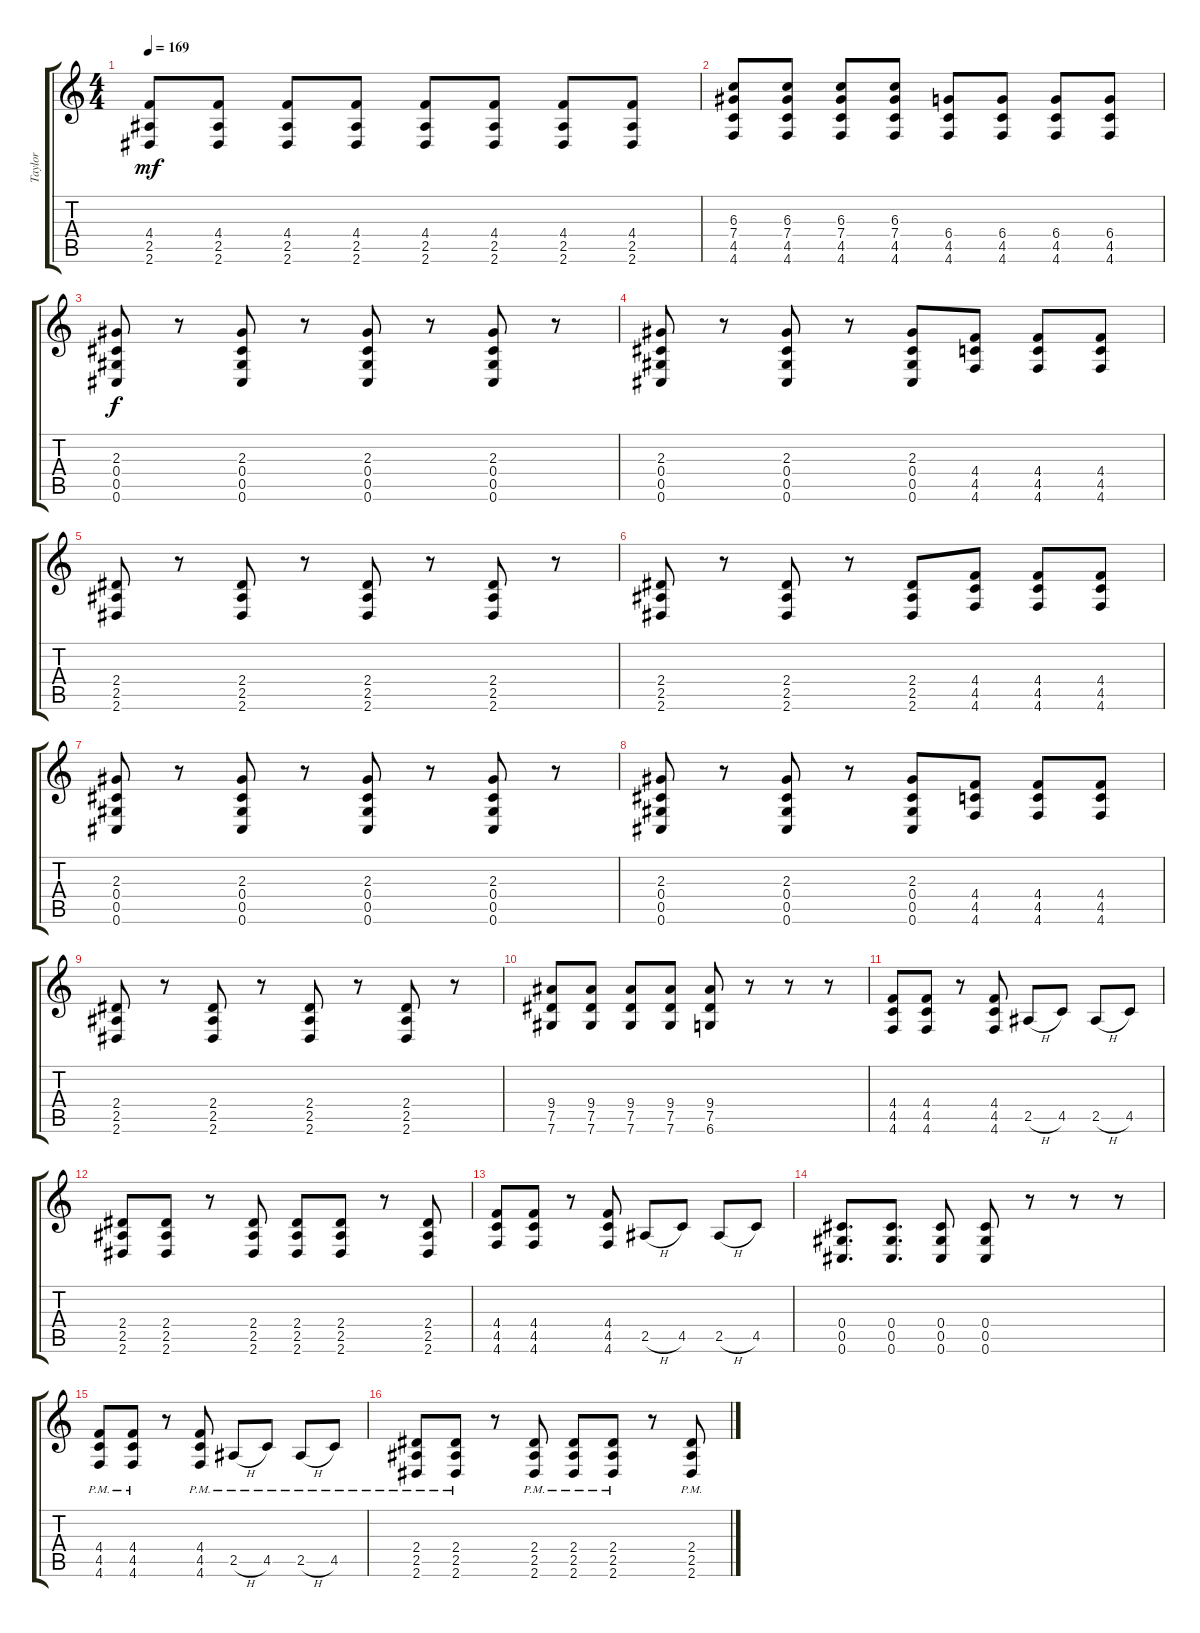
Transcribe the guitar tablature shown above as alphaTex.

\track ("Taylor" "Taylor") {instrument acousticguitarsteel}
\staff {score tabs}
\tuning (Eb4 Bb3 Gb3 Db3 Ab2 Db2) {hide}
\ts (4 4)
\tempo 169
\clef g2
\ks c
(4.4 2.5 2.6).8{dy mf} (4.4 2.5 2.6).8 (4.4 2.5 2.6).8 (4.4 2.5 2.6).8 (4.4 2.5 2.6).8 (4.4 2.5 2.6).8 (4.4 2.5 2.6).8 (4.4 2.5 2.6).8 |
(6.3 7.4 4.5 4.6).8 (6.3 7.4 4.5 4.6).8 (6.3 7.4 4.5 4.6).8 (6.3 7.4 4.5 4.6).8 (6.4 4.5 4.6).8 (6.4 4.5 4.6).8 (6.4 4.5 4.6).8 (6.4 4.5 4.6).8 |
(2.3 0.4 0.5 0.6).8{dy f} r.8 (2.3 0.4 0.5 0.6).8 r.8 (2.3 0.4 0.5 0.6).8 r.8 (2.3 0.4 0.5 0.6).8 r.8 |
(2.3 0.4 0.5 0.6).8 r.8 (2.3 0.4 0.5 0.6).8 r.8 (2.3 0.4 0.5 0.6).8 (4.4 4.5 4.6).8 (4.4 4.5 4.6).8 (4.4 4.5 4.6).8 |
(2.4 2.5 2.6).8 r.8 (2.4 2.5 2.6).8 r.8 (2.4 2.5 2.6).8 r.8 (2.4 2.5 2.6).8 r.8 |
(2.4 2.5 2.6).8 r.8 (2.4 2.5 2.6).8 r.8 (2.4 2.5 2.6).8 (4.4 4.5 4.6).8 (4.4 4.5 4.6).8 (4.4 4.5 4.6).8 |
(2.3 0.4 0.5 0.6).8 r.8 (2.3 0.4 0.5 0.6).8 r.8 (2.3 0.4 0.5 0.6).8 r.8 (2.3 0.4 0.5 0.6).8 r.8 |
(2.3 0.4 0.5 0.6).8 r.8 (2.3 0.4 0.5 0.6).8 r.8 (2.3 0.4 0.5 0.6).8 (4.4 4.5 4.6).8 (4.4 4.5 4.6).8 (4.4 4.5 4.6).8 |
(2.4 2.5 2.6).8 r.8 (2.4 2.5 2.6).8 r.8 (2.4 2.5 2.6).8 r.8 (2.4 2.5 2.6).8 r.8 |
(9.4 7.5 7.6).8 (9.4 7.5 7.6).8 (9.4 7.5 7.6).8 (9.4 7.5 7.6).8 (9.4 7.5 6.6).8 r.8 r.8 r.8 |
(4.4 4.5 4.6).8 (4.4 4.5 4.6).8 r.8 (4.4 4.5 4.6).8 2.5{h}.8 4.5.8 2.5{h}.8 4.5.8 |
(2.4 2.5 2.6).8 (2.4 2.5 2.6).8 r.8 (2.4 2.5 2.6).8 (2.4 2.5 2.6).8 (2.4 2.5 2.6).8 r.8 (2.4 2.5 2.6).8 |
(4.4 4.5 4.6).8 (4.4 4.5 4.6).8 r.8 (4.4 4.5 4.6).8 2.5{h}.8 4.5.8 2.5{h}.8 4.5.8 |
(0.4 0.5 0.6).8{d} (0.4 0.5 0.6).8{d} (0.4 0.5 0.6).8 (0.4 0.5 0.6).8 r.8 r.8 r.8 |
(4.4{pm} 4.5{pm} 4.6{pm}).8 (4.4{pm} 4.5{pm} 4.6{pm}).8 r.8 (4.4{pm} 4.5{pm} 4.6{pm}).8 2.5{h pm}.8 4.5{pm}.8 2.5{h pm}.8 4.5{pm}.8 |
(2.4{pm} 2.5{pm} 2.6{pm}).8 (2.4{pm} 2.5{pm} 2.6{pm}).8 r.8 (2.4{pm} 2.5{pm} 2.6{pm}).8 (2.4{pm} 2.5{pm} 2.6{pm}).8 (2.4{pm} 2.5{pm} 2.6{pm}).8 r.8 (2.4{pm} 2.5{pm} 2.6{pm}).8
